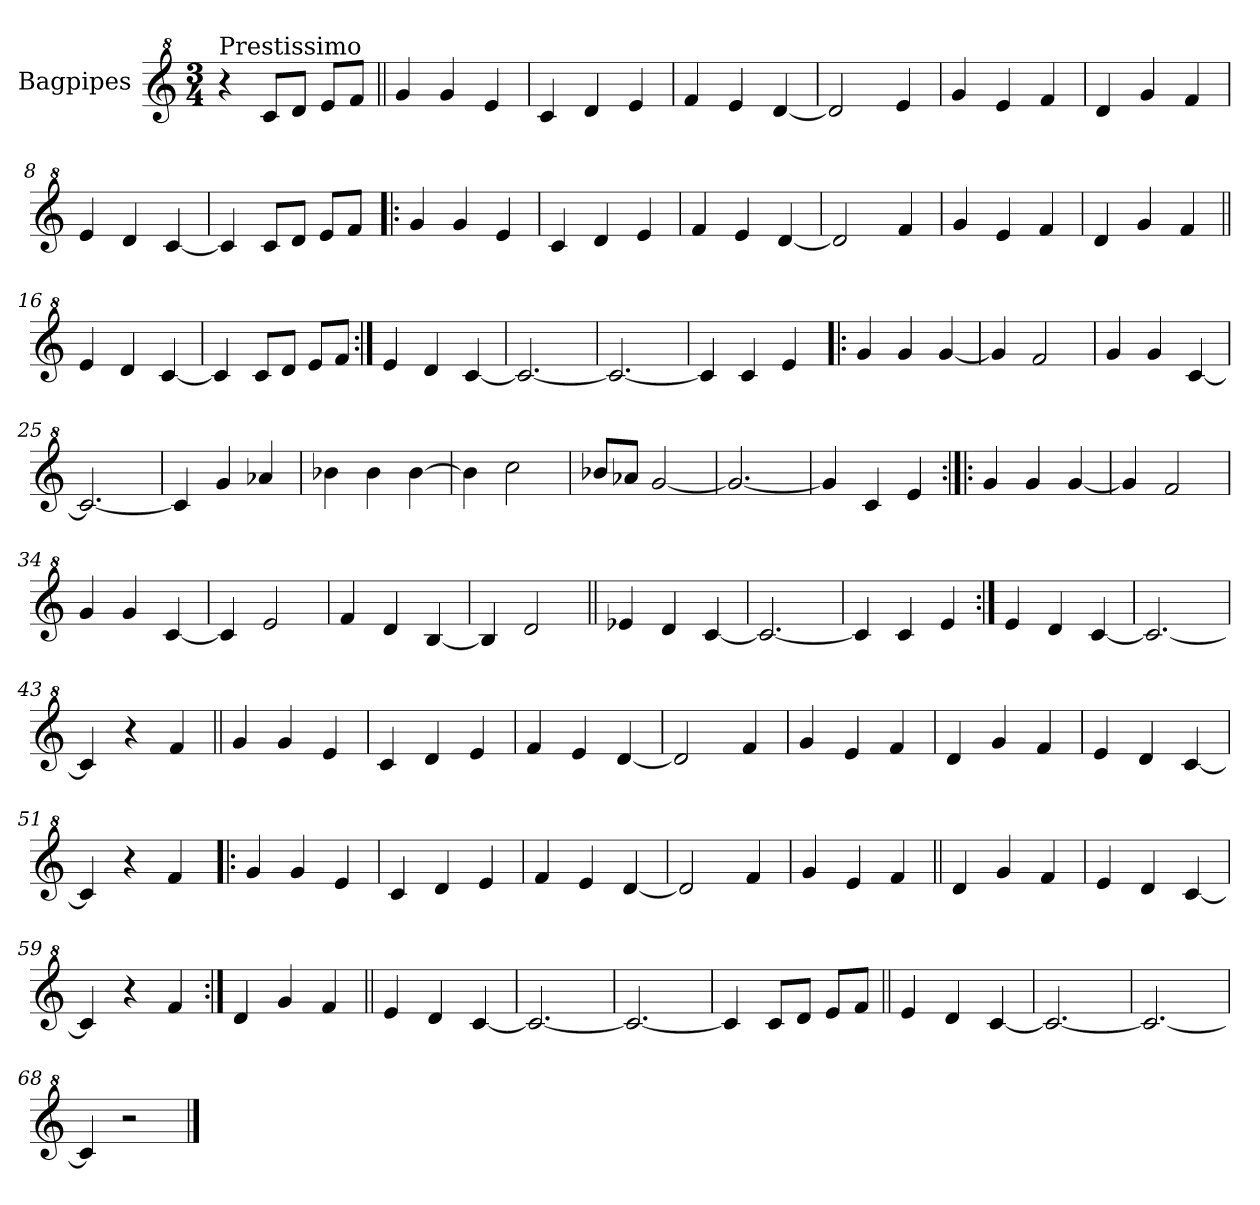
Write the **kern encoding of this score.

**kern
*part1
*staff1
*I"Bagpipes
*I'Bag
*clefG^2
*k[]
*C:
*M3/4
=1
!LO:TX:a:t=Prestissimo
4r
8cc/L
8dd/J
8ee/L
8ff/J
=2||
4gg/
4gg/
4ee/
=3
4cc/
4dd/
4ee/
=4
4ff/
4ee/
[4dd/
=5
2dd/]
4ee/
=6
4gg/
4ee/
4ff/
=7
4dd/
4gg/
4ff/
=8
4ee/
4dd/
[4cc/
=9
4cc/]
8cc/L
8dd/J
8ee/L
8ff/J
=10!|:
4gg/
4gg/
4ee/
!!LO:LB:g=z
=11
4cc/
4dd/
4ee/
=12
4ff/
4ee/
[4dd/
=13
2dd/]
4ff/
=14
4gg/
4ee/
4ff/
=15
4dd/
4gg/
4ff/
=16||
4ee/
4dd/
[4cc/
=17
4cc/]
8cc/L
8dd/J
8ee/L
8ff/J
=18:|!
4ee/
4dd/
[4cc/
=19
2.cc/_
=20
2.cc/_
=21
4cc/]
4cc/
4ee/
=22!|:
4gg/
4gg/
[4gg/
!!LO:LB:g=z
=23
4gg/]
2ff/
=24
4gg/
4gg/
[4cc/
=25
2.cc/_
=26
4cc/]
4gg/
4aa-X/
=27
4bb-X\
4bb-\
[4bb-\
=28
4bb-\]
2ccc\
=29
8bb-X/L
8aa-X/J
[2gg/
=30
2.gg/_
=31
4gg/]
4cc/
4ee/
=32:|!|:
4gg/
4gg/
[4gg/
=33
4gg/]
2ff/
=34
4gg/
4gg/
[4cc/
!!LO:LB:g=z
=35
4cc/]
2ee/
=36
4ff/
4dd/
[4b/
=37
4b/]
2dd/
=38||
4ee-X/
4dd/
[4cc/
=39
2.cc/_
=40
4cc/]
4cc/
4ee/
=41:|!
4ee/
4dd/
[4cc/
=42
2.cc/_
=43
4cc/]
4r
4ff/
=44||
4gg/
4gg/
4ee/
=45
4cc/
4dd/
4ee/
=46
4ff/
4ee/
[4dd/
!!LO:LB:g=z
=47
2dd/]
4ff/
=48
4gg/
4ee/
4ff/
=49
4dd/
4gg/
4ff/
=50
4ee/
4dd/
[4cc/
=51
4cc/]
4r
4ff/
=52!|:
4gg/
4gg/
4ee/
=53
4cc/
4dd/
4ee/
=54
4ff/
4ee/
[4dd/
=55
2dd/]
4ff/
=56
4gg/
4ee/
4ff/
=57||
4dd/
4gg/
4ff/
=58
4ee/
4dd/
[4cc/
!!LO:LB:g=z
=59
4cc/]
4r
4ff/
=60:|!
4dd/
4gg/
4ff/
=61||
4ee/
4dd/
[4cc/
=62
2.cc/_
=63
2.cc/_
=64
4cc/]
8cc/L
8dd/J
8ee/L
8ff/J
=65||
4ee/
4dd/
[4cc/
=66
2.cc/_
=67
2.cc/_
=68
4cc/]
2r
==
*-
